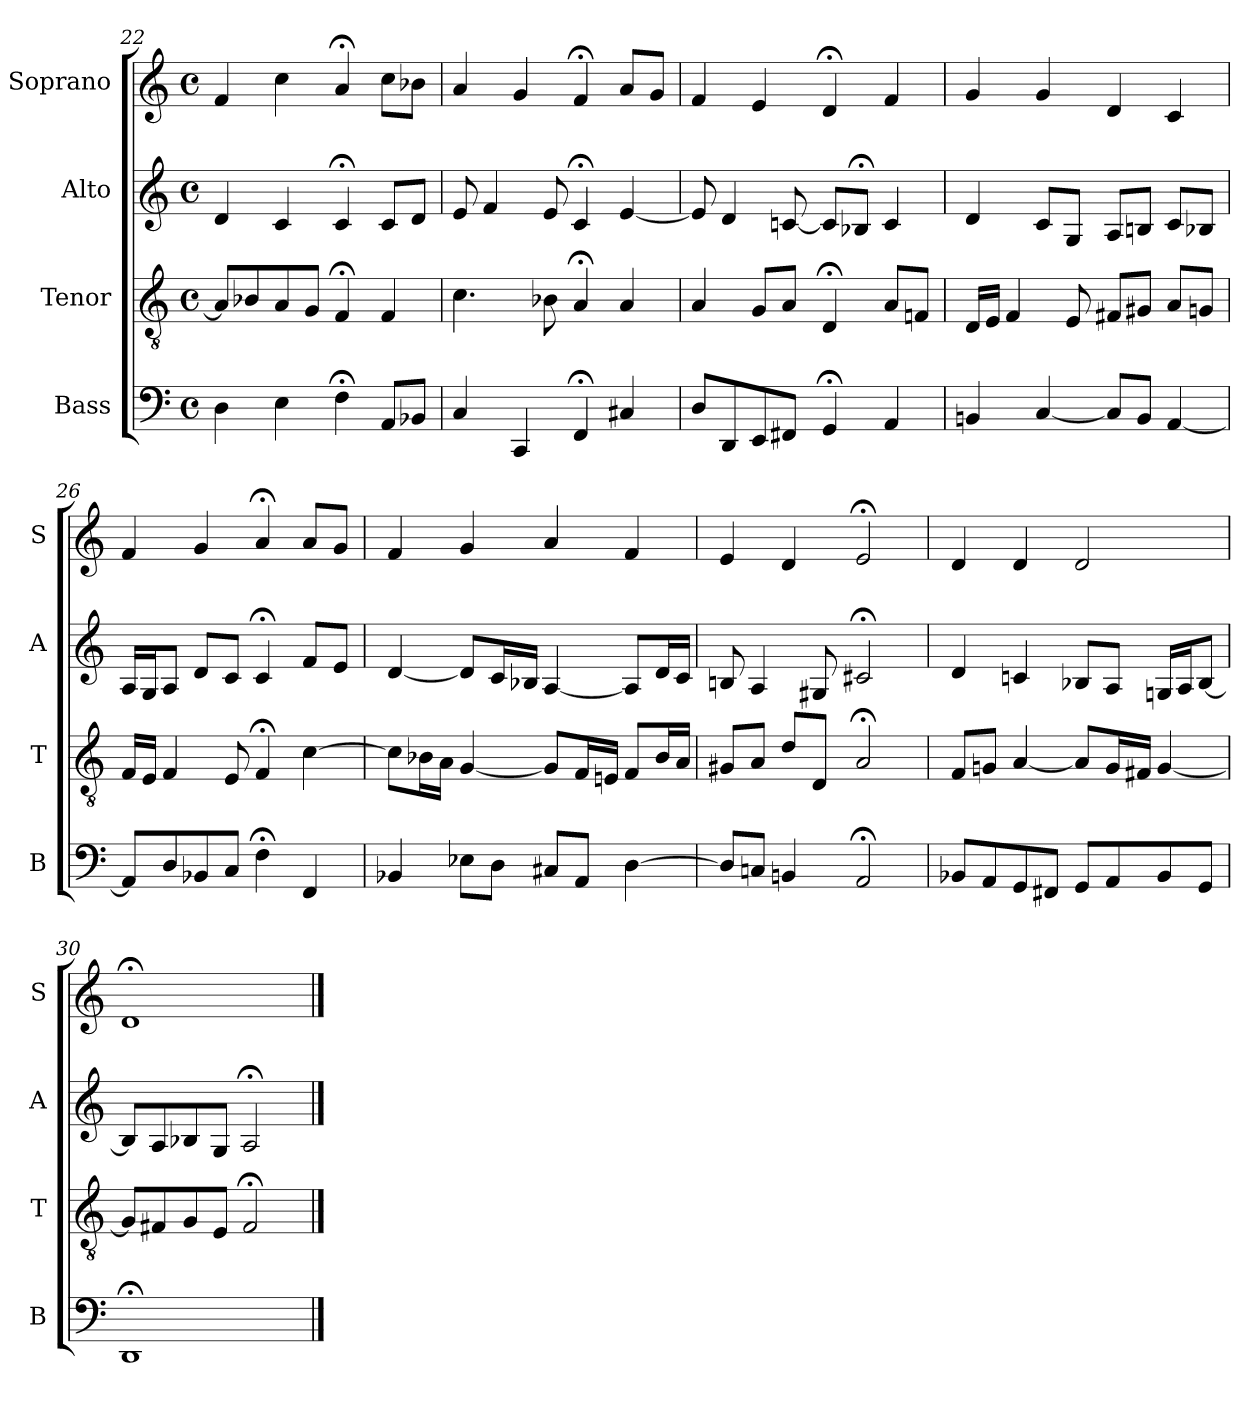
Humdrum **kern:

**kern	**kern	**kern	**kern
*part4	*part3	*part2	*part1
*staff4	*staff3	*staff2	*staff1
*I"Bass	*I"Tenor	*I"Alto	*I"Soprano
*I'B	*I'T	*I'A	*I'S
*clefF4	*clefGv2	*clefG2	*clefG2
*k[]	*k[]	*k[]	*k[]
*D:dor	*D:dor	*D:dor	*D:dor
*M4/4	*M4/4	*M4/4	*M4/4
*met(c)	*met(c)	*met(c)	*met(c)
=22	=22	=22	=22
4D	8AL]	4d	4f
.	8B-X	.	.
4E	8A	4c	4cc
.	8GJ	.	.
4F;<	4F;<	4c;<	4a;<
8AAL	4Fi	8cL	8ccL
8BB-XiJ	.	8dJ	8b-XJ
=23	=23	=23	=23
4Ci	4.ci	8e	4a
.	.	4f	.
4CC	.	.	4g
.	8B-X	8e	.
4FF;<	4A;<	4c;<	4f;<
4C#X	4A	[4e	8aL
.	.	.	8gJ
=24	=24	=24	=24
8DL	4A	8e]	4f
8DD	.	4d	.
8EE	8GL	.	4e
8FF#XJ	8AJ	[8cn	.
4GG;<i	4D;<i	8cL]	4d;<
.	.	8B-X;<J	.
4AAi	8AiL	4c	4f
.	8FnJ	.	.
=25	=25	=25	=25
4BBn	16DLL	4d	4g
.	16EJJ	.	.
.	4F	.	.
[4C	.	8cL	4g
.	8E	8GJ	.
8CL]	8F#XL	8AL	4d
8BBJ	8G#XJ	8BnJ	.
[4AA	8AL	8cL	4c
.	8GnJ	8B-XJ	.
=26	=26	=26	=26
8AAL]	16FLL	16ALL	4f
.	16EJJ	16GJ	.
8D	4F	8AJ	.
8BB-X	.	8dL	4g
8CJ	8E	8cJ	.
4F;<	4F;<	4c;<	4a;<
4FF	[4c	8fL	8aL
.	.	8eJ	8gJ
=27	=27	=27	=27
4BB-X	8cL]	[4d	4f
.	16B-XL	.	.
.	16AJJ	.	.
8E-XL	[4G	8dL]	4g
8DJ	.	16cL	.
.	.	16B-XJJ	.
8C#XL	8GL]	[4A	4a
8AAJ	16FL	.	.
.	16EnJJ	.	.
[4D	8FL	8AL]	4f
.	16B-L	16dL	.
.	16AJJ	16cJJ	.
=28	=28	=28	=28
8DL]	8G#XL	8Bn	4e
8CnJ	8AJ	4A	.
4BBn	8dL	.	4d
.	8DJ	8G#X	.
2AA;<	2A;<	2c#X;<	2e;<
=29	=29	=29	=29
8BB-XL	8FL	4d	4d
8AA	8GnJ	.	.
8GG	[4A	4cn	4d
8FF#XJ	.	.	.
8GGL	8AL]	8B-XL	2d
8AA	16GL	8AJ	.
.	16F#XJJ	.	.
8BB-	[4G	16GnLL	.
.	.	16AJ	.
8GGJ	.	[8B-J	.
=30	=30	=30	=30
1DD;<	8GL]	8B-L]	1d;<
.	8F#X	8A	.
.	8G	8B-X	.
.	8EJ	8GJ	.
.	2F#;<	2A;<	.
==	==	==	==
*-	*-	*-	*-
